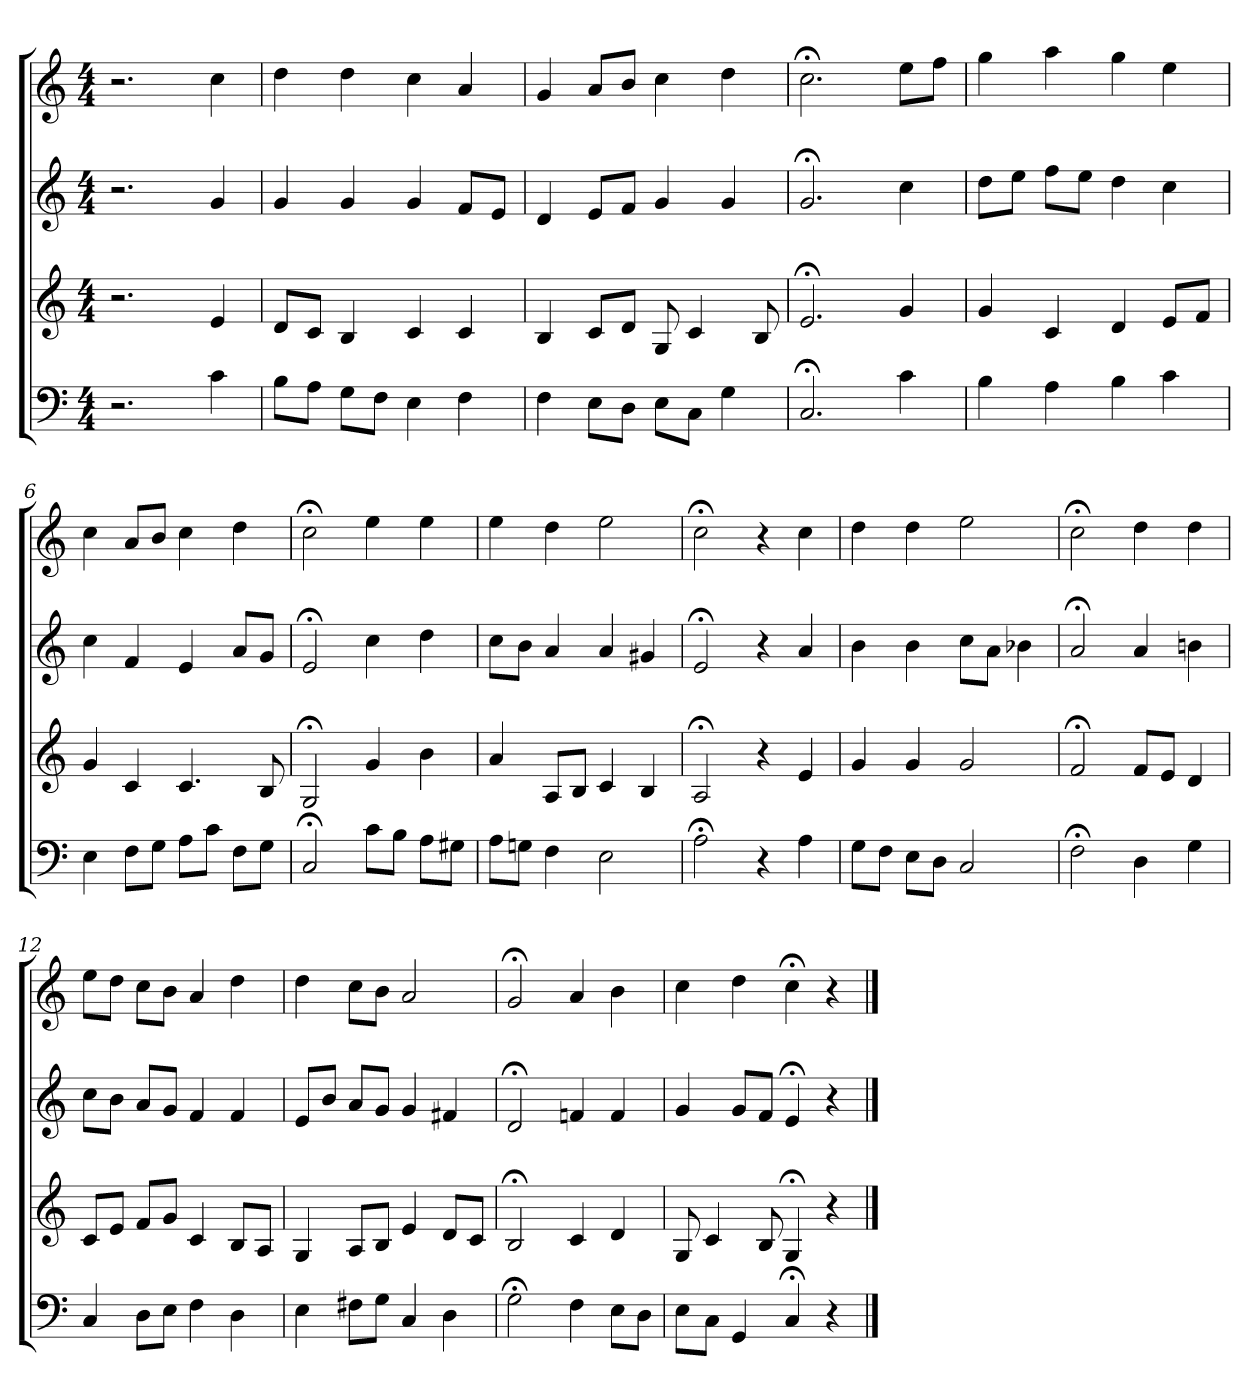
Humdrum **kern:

**kern	**kern	**kern	**kern
*part4	*part3	*part2	*part1
*staff4	*staff3	*staff2	*staff1
*clefF4	*clefG2	*clefG2	*clefG2
*k[]	*k[]	*k[]	*k[]
*C:	*C:	*C:	*C:
*M4/4	*M4/4	*M4/4	*M4/4
=1	=1	=1	=1
2.r	2.r	2.r	2.r
4c	4e	4g	4cc
=2	=2	=2	=2
8B\L	8d/L	4g	4dd
8A\J	8c/J	.	.
8G\L	4B	4g	4dd
8F\J	.	.	.
4E	4c	4g	4cc
4F	4c	8f/L	4a
.	.	8e/J	.
=3	=3	=3	=3
4F	4B	4d	4g
8E\L	8c/L	8e/L	8a/L
8D\J	8d/J	8f/J	8b/J
8E\L	8G	4g	4cc
8C\J	4c	.	.
4G	.	4g	4dd
.	8B	.	.
=4	=4	=4	=4
2.C;<	2.e;<	2.g;<	2.cc;<
4c	4g	4cc	8ee\L
.	.	.	8ff\J
=5	=5	=5	=5
4B	4g	8dd\L	4gg
.	.	8ee\J	.
4A	4c	8ff\L	4aa
.	.	8ee\J	.
4B	4d	4dd	4gg
4c	8e/L	4cc	4ee
.	8f/J	.	.
=6	=6	=6	=6
4E	4g	4cc	4cc
8F\L	4c	4f	8a/L
8G\J	.	.	8b/J
8A\L	4.c	4e	4cc
8c\J	.	.	.
8F\L	.	8a/L	4dd
8G\J	8B	8g/J	.
=7	=7	=7	=7
2C;<	2G;<	2e;<	2cc;<
8c\L	4g	4cc	4ee
8B\J	.	.	.
8A\L	4b	4dd	4ee
8G#X\J	.	.	.
=8	=8	=8	=8
8A\L	4a	8cc\L	4ee
8Gn\J	.	8b\J	.
4F	8A/L	4a	4dd
.	8B/J	.	.
2E	4c	4a	2ee
.	4B	4g#X	.
=9	=9	=9	=9
2A;<	2A;<	2e;<	2cc;<
4r	4r	4r	4r
4A	4e	4a	4cc
=10	=10	=10	=10
8G\L	4g	4b	4dd
8F\J	.	.	.
8E\L	4g	4b	4dd
8D\J	.	.	.
2C	2g	8cc\L	2ee
.	.	8a\J	.
.	.	4b-X	.
=11	=11	=11	=11
2F;<	2f;<	2a;<	2cc;<
4D	8f/L	4a	4dd
.	8e/J	.	.
4G	4d	4bn	4dd
=12	=12	=12	=12
4C	8c/L	8cc\L	8ee\L
.	8e/J	8b\J	8dd\J
8D\L	8f/L	8a/L	8cc\L
8E\J	8g/J	8g/J	8b\J
4F	4c	4f	4a
4D	8B/L	4f	4dd
.	8A/J	.	.
=13	=13	=13	=13
4E	4G	8e/L	4dd
.	.	8b/J	.
8F#X\L	8A/L	8a/L	8cc\L
8G\J	8B/J	8g/J	8b\J
4C	4e	4g	2a
4D	8d/L	4f#X	.
.	8c/J	.	.
=14	=14	=14	=14
2G;<	2B;<	2d;<	2g;<
4F	4c	4fn	4a
8E\L	4d	4f	4b
8D\J	.	.	.
=15	=15	=15	=15
8E\L	8G	4g	4cc
8C\J	4c	.	.
4GG	.	8g/L	4dd
.	8B	8f/J	.
4C;<	4G;<	4e;<	4cc;<
4r	4r	4r	4r
==	==	==	==
*-	*-	*-	*-
